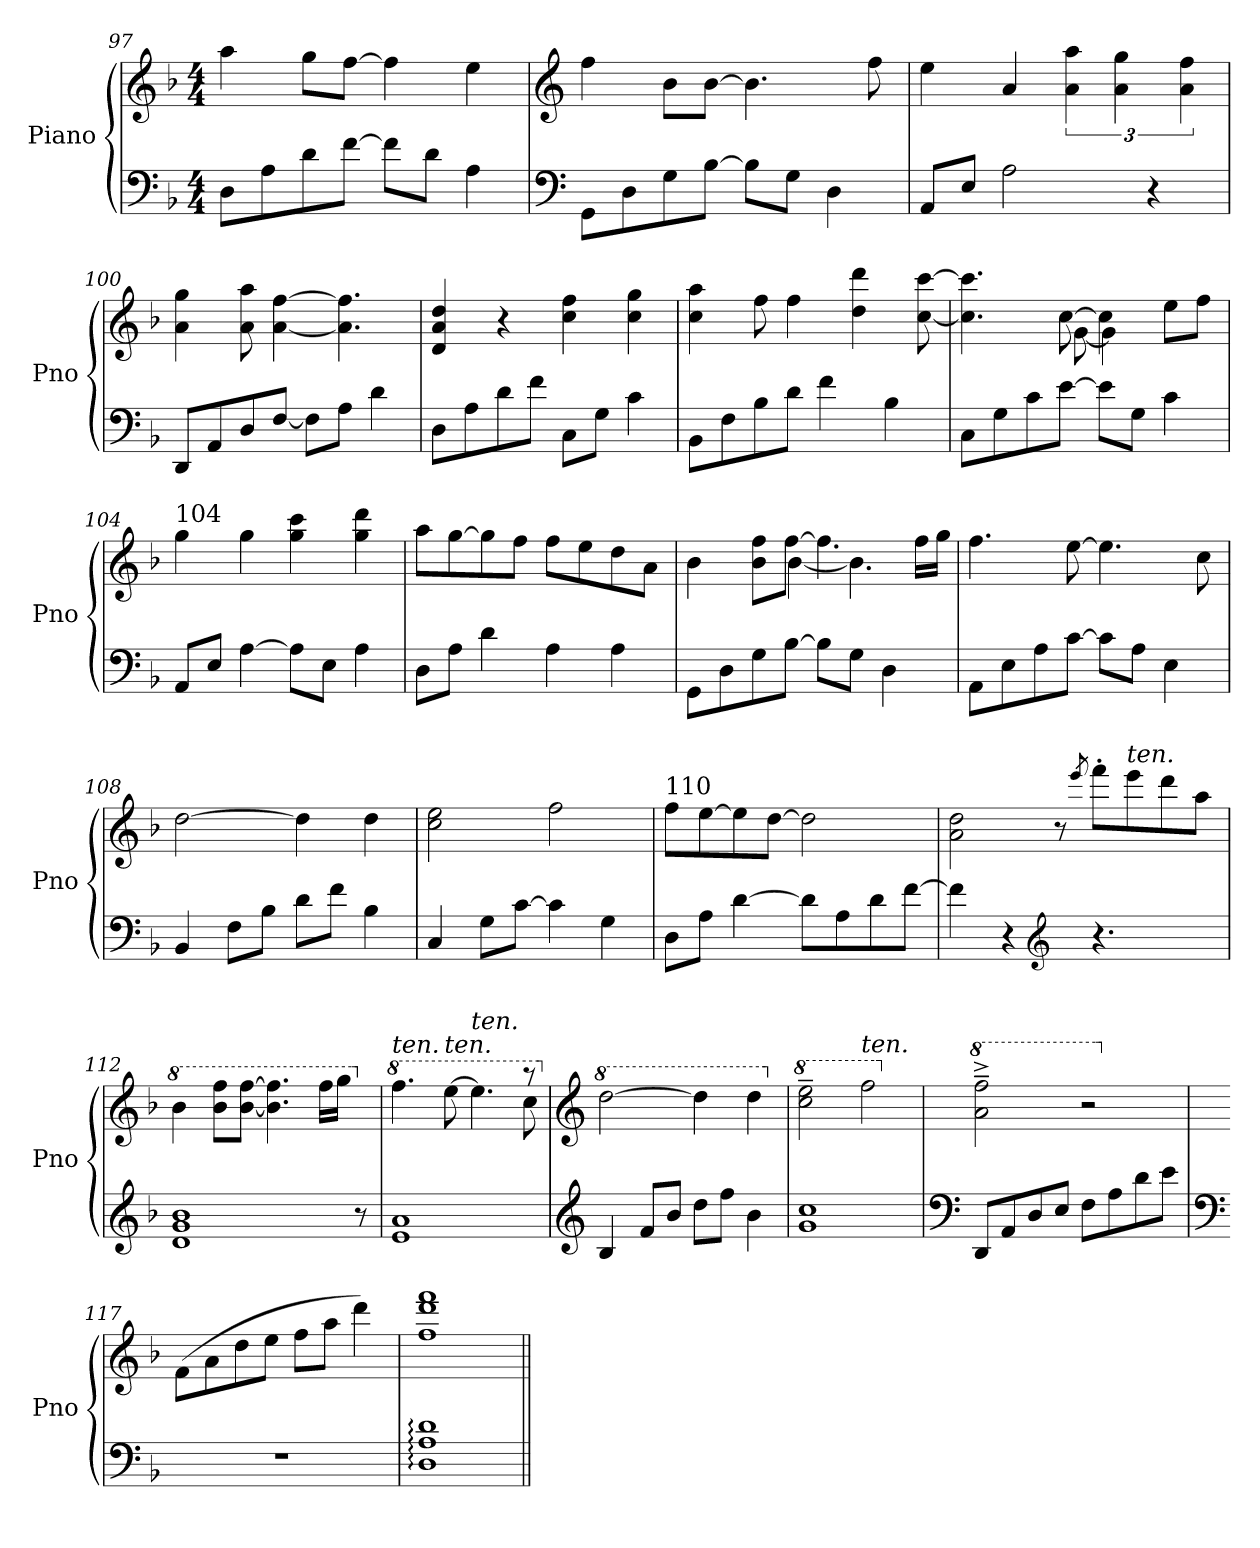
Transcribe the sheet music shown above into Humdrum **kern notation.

**kern	**kern
*part1	*part1
*staff2	*staff1
*I"Piano	*
*I'Pno	*
!!LO:PB:g=z
*clefF4	*clefG2
*k[b-]	*k[b-]
*M4/4	*M4/4
=97	=97
8D\L	4aa\
8A\	.
8d\	8gg\L
[8f\J	[8ff\J
8f\L]	4ff\]
8d\J	.
4A\	4ee\
!!LO:PB:g=z
=98	=98
*clefF4	*clefG2
8GG\L	4ff\
8D\	.
8G\	8b-\L
[8B-\J	[8b-\J
8B-\L]	4.b-\]
8G\J	.
4D\	.
.	8ff\
=99	=99
8AA/L	4ee\
8E/J	.
2A\	4a/
.	6a\ 6aa\
.	6a\ 6gg\
4r	.
.	6a\ 6ff\
=100	=100
8DD/L	4a\ 4gg\
8AA/	.
8D/	8a\ 8aa\
[8F/J	[4a\ [4ff\
8F\L]	.
8A\J	4.a\] 4.ff\]
4d\	.
!!LO:LB:g=z
=101	=101
8D\L	4d/ 4a/ 4dd/
8A\	.
8d\	4r
8f\J	.
8C\L	4cc\ 4ff\
8G\J	.
4c\	4cc\ 4gg\
=102	=102
8BB-\L	4cc\ 4aa\
8F\	.
8B-\	8ff\
8d\J	4ff\
4f\	.
.	4dd\ 4ddd\
4B-\	.
.	[8cc\ [8ccc\
=103	=103
*	*^
8C\L	4.cc\] 4.ccc\]	4.ryy
8G\	.	.
8c\	.	.
[8e\J	[8cc\	[8g\
8e\L]	4cc\]	4g\]
8G\J	.	.
4c\	8ee\L	4ryy
.	8ff\J	.
*	*v	*v
!!LO:LB:g=z
=104	=104
!	!LO:TX:a:t=104
8AA/L	4gg\
8E/J	.
[4A\	4gg\
8A\L]	4gg\ 4ccc\
8E\J	.
4A\	4gg\ 4ddd\
=105	=105
8D\L	8aa\L
8A\J	[8gg\
4d\	8gg\]
.	8ff\J
4A\	8ff\L
.	8ee\
4A\	8dd\
.	8a\J
=106	=106
*	*^
8GG\L	4b-\	4.ryy
8D\	.	.
8G\	8b-\ 8ff\L	.
[8B-\J	[8ff\J	[4b-\
8B-\L]	4.ff\]	.
8G\J	.	4.b-\]
4D\	.	.
.	16ff\LL	.
.	16gg\JJ	.
*	*v	*v
!!LO:LB:g=z
=107	=107
8AA\L	4.ff\
8E\	.
8A\	.
[8c\J	[8ee\
8c\L]	4.ee\]
8A\J	.
4E\	.
.	8cc\
=108	=108
4BB-/	[2dd\
8F\L	.
8B-\J	.
8d\L	4dd\]
8f\J	.
4B-\	4dd\
=109	=109
4C/	2cc\ 2ee\
8G\L	.
[8c\J	.
4c\]	2ff\
4G\	.
!!LO:LB:g=z
=110	=110
!	!LO:TX:a:t=110
8D\L	8ff\L
8A\J	[8ee\
[4d\	8ee\]
.	[8dd\J
8d\L]	2dd\]
8A\	.
8d\	.
[8f\J	.
=111	=111
4f\]	2a\ 2dd\
4r	.
*clefG2	*
8ryy	8r
.	8qeee/
4.r	8fff'\L
.	8eee~~\
.	8ddd\
8ryy	8aa\J
=112	=112
*	*8va
1d 1g 1b-	4bb-\
.	8bb-\ 8fff\L
.	[8bb-\ [8fff\J
.	4.bb-\] 4.fff\]
.	16fff\LL
.	16ggg\JJ
*	*X8va
8r	8ryy
=113	=113
*^	*
*	*	*8va
*	*	*^
1a	1e	4.fff~~\	2..ryy
.	.	[8eee~~\	.
.	.	4.eee~~\]	.
.	.	8r	8ccc\
*v	*v	*	*
*	*v	*v
!!LO:PB:g=z
=114	=114
*clefG2	*clefG2
*	*X8va
*	*8va
*	*^
!	!LO:TX:a:B:t=114	!
*	*v	*v
4B-/	[2ddd\
8f/L	.
8b-/J	.
8dd\L	4ddd\]
8ff\J	.
4b-\	4ddd\
=115	=115
*^	*
*	*	*X8va
*	*	*8va
1cc	1g	2ccc\~ 2eee\~
.	.	2fff~~~~~~~~\
*v	*v	*
=116	=116
*clefF4	*
*	*X8va
*	*8va
8DD/L	2aa\~^ 2fff\~^
8AA/	.
8D/	.
8E/J	.
8F\L	2r
8A\	.
8d\	.
8e\J	.
!!LO:LB:g=z
=117	=117
*clefF4	*
*	*X8va
1r	(>8f\L
.	8a\
.	8dd\
.	8ee\J
.	8ff\L
.	8aa\J
.	4ddd\)
=118	=118
*^	*^
*	*^	*	*
1d:	1A:	1D:	1ddd 1fff	1ff
*v	*v	*v	*	*
*	*v	*v
=||	=||
*-	*-
